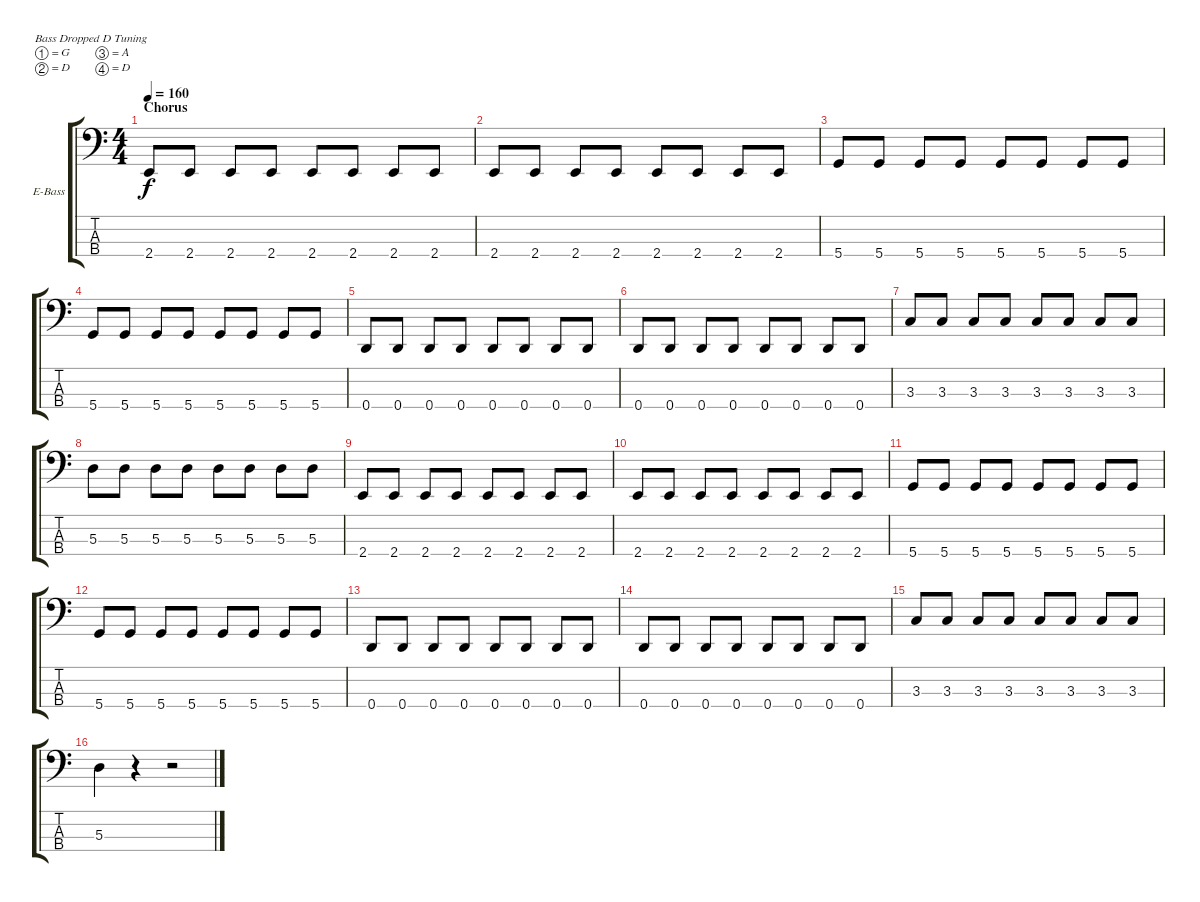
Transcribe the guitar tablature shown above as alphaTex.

\bracketExtendMode groupsimilarinstruments
\firstSystemTrackNameOrientation horizontal
\otherSystemsTrackNameOrientation horizontal
\track ("Josh Woodard / Bass" "E-Bass") {instrument electricbasspick}
\staff {score tabs}
\tuning (G2 D2 A1 D1)
\ts (4 4)
\section ("" "Chorus")
\tempo 160
\clef f4
\ks c
2.4.8{dy f} 2.4.8 2.4.8 2.4.8 2.4.8 2.4.8 2.4.8 2.4.8 |
2.4.8 2.4.8 2.4.8 2.4.8 2.4.8 2.4.8 2.4.8 2.4.8 |
5.4.8 5.4.8 5.4.8 5.4.8 5.4.8 5.4.8 5.4.8 5.4.8 |
5.4.8 5.4.8 5.4.8 5.4.8 5.4.8 5.4.8 5.4.8 5.4.8 |
0.4.8 0.4.8 0.4.8 0.4.8 0.4.8 0.4.8 0.4.8 0.4.8 |
0.4.8 0.4.8 0.4.8 0.4.8 0.4.8 0.4.8 0.4.8 0.4.8 |
3.3.8 3.3.8 3.3.8 3.3.8 3.3.8 3.3.8 3.3.8 3.3.8 |
5.3.8 5.3.8 5.3.8 5.3.8 5.3.8 5.3.8 5.3.8 5.3.8 |
2.4.8 2.4.8 2.4.8 2.4.8 2.4.8 2.4.8 2.4.8 2.4.8 |
2.4.8 2.4.8 2.4.8 2.4.8 2.4.8 2.4.8 2.4.8 2.4.8 |
5.4.8 5.4.8 5.4.8 5.4.8 5.4.8 5.4.8 5.4.8 5.4.8 |
5.4.8 5.4.8 5.4.8 5.4.8 5.4.8 5.4.8 5.4.8 5.4.8 |
0.4.8 0.4.8 0.4.8 0.4.8 0.4.8 0.4.8 0.4.8 0.4.8 |
0.4.8 0.4.8 0.4.8 0.4.8 0.4.8 0.4.8 0.4.8 0.4.8 |
3.3.8 3.3.8 3.3.8 3.3.8 3.3.8 3.3.8 3.3.8 3.3.8 |
5.3.4 r.4 r.2
